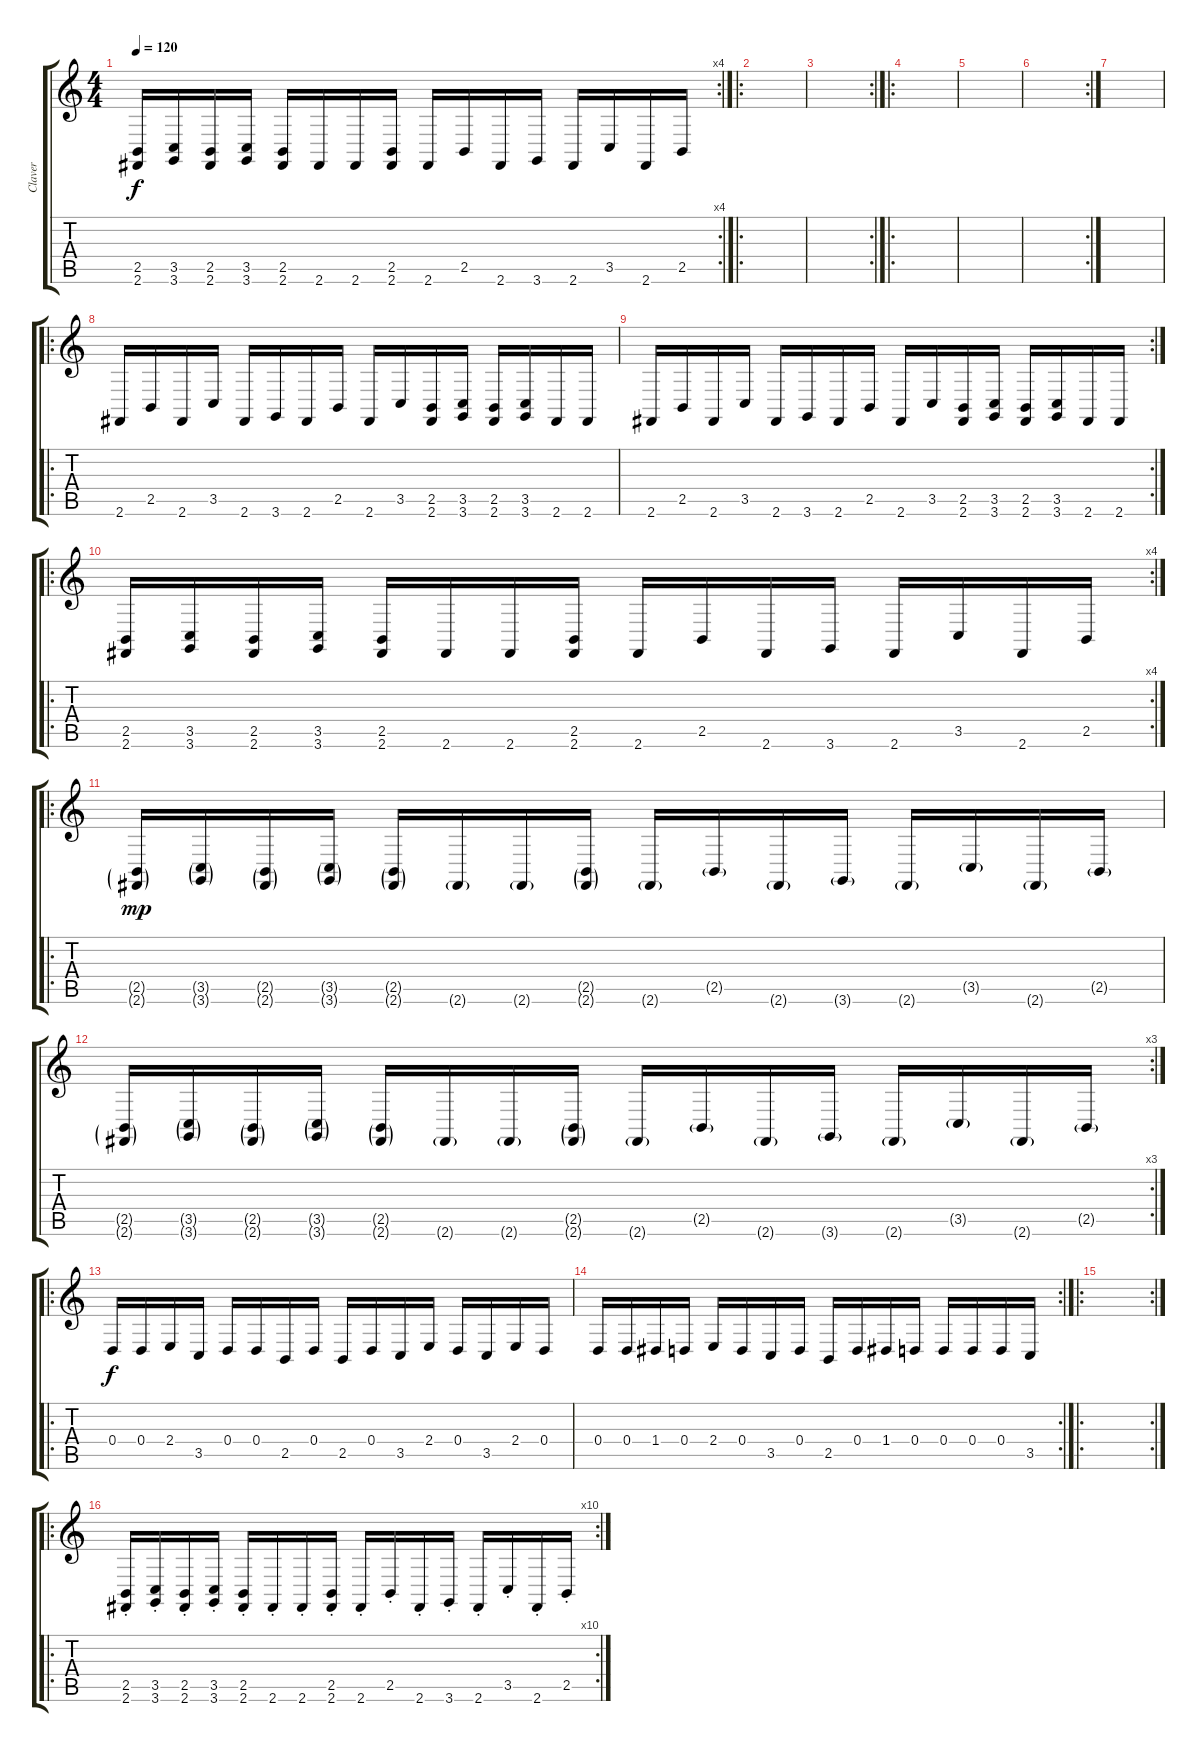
\track ("Claver " "Claver ") {instrument lead8bassandlead}
\staff {score tabs}
\tuning (E4 B3 G3 D3 A2 E2) {hide}
\rc 4
\ts (4 4)
\tempo 120
\clef g2
\ks c
(2.5 2.6).16{dy f} (3.5 3.6).16 (2.5 2.6).16 (3.5 3.6).16 (2.5 2.6).16 2.6.16 2.6.16 (2.5 2.6).16 2.6.16 2.5.16 2.6.16 3.6.16 2.6.16 3.5.16 2.6.16 2.5.16 |
\ro
|
\rc 2
|
\ro
|
|
\rc 2
|
|
\ro
2.6.16 2.5.16 2.6.16 3.5.16 2.6.16 3.6.16 2.6.16 2.5.16 2.6.16 3.5.16 (2.5 2.6).16 (3.5 3.6).16 (2.5 2.6).16 (3.5 3.6).16 2.6.16 2.6.16 |
\rc 2
2.6.16 2.5.16 2.6.16 3.5.16 2.6.16 3.6.16 2.6.16 2.5.16 2.6.16 3.5.16 (2.5 2.6).16 (3.5 3.6).16 (2.5 2.6).16 (3.5 3.6).16 2.6.16 2.6.16 |
\ro
\rc 4
(2.5 2.6).16 (3.5 3.6).16 (2.5 2.6).16 (3.5 3.6).16 (2.5 2.6).16 2.6.16 2.6.16 (2.5 2.6).16 2.6.16 2.5.16 2.6.16 3.6.16 2.6.16 3.5.16 2.6.16 2.5.16 |
\ro
(2.5{g} 2.6{g}).16{dy mp} (3.5{g} 3.6{g}).16 (2.5{g} 2.6{g}).16 (3.5{g} 3.6{g}).16 (2.5{g} 2.6{g}).16 2.6{g}.16 2.6{g}.16 (2.5{g} 2.6{g}).16 2.6{g}.16 2.5{g}.16 2.6{g}.16 3.6{g}.16 2.6{g}.16 3.5{g}.16 2.6{g}.16 2.5{g}.16 |
\rc 3
(2.5{g} 2.6{g}).16 (3.5{g} 3.6{g}).16 (2.5{g} 2.6{g}).16 (3.5{g} 3.6{g}).16 (2.5{g} 2.6{g}).16 2.6{g}.16 2.6{g}.16 (2.5{g} 2.6{g}).16 2.6{g}.16 2.5{g}.16 2.6{g}.16 3.6{g}.16 2.6{g}.16 3.5{g}.16 2.6{g}.16 2.5{g}.16 |
\ro
0.4.16{dy f} 0.4.16 2.4.16 3.5.16 0.4.16 0.4.16 2.5.16 0.4.16 2.5.16 0.4.16 3.5.16 2.4.16 0.4.16 3.5.16 2.4.16 0.4.16 |
\rc 2
0.4.16 0.4.16 1.4.16 0.4.16 2.4.16 0.4.16 3.5.16 0.4.16 2.5.16 0.4.16 1.4.16 0.4.16 0.4.16 0.4.16 0.4.16 3.5.16 |
\ro
\rc 2
|
\ro
\rc 10
(2.5{st} 2.6{st}).16 (3.5{st} 3.6{st}).16 (2.5{st} 2.6{st}).16 (3.5{st} 3.6{st}).16 (2.5{st} 2.6{st}).16 2.6{st}.16 2.6{st}.16 (2.5{st} 2.6{st}).16 2.6{st}.16 2.5{st}.16 2.6{st}.16 3.6{st}.16 2.6{st}.16 3.5{st}.16 2.6{st}.16 2.5{st}.16
